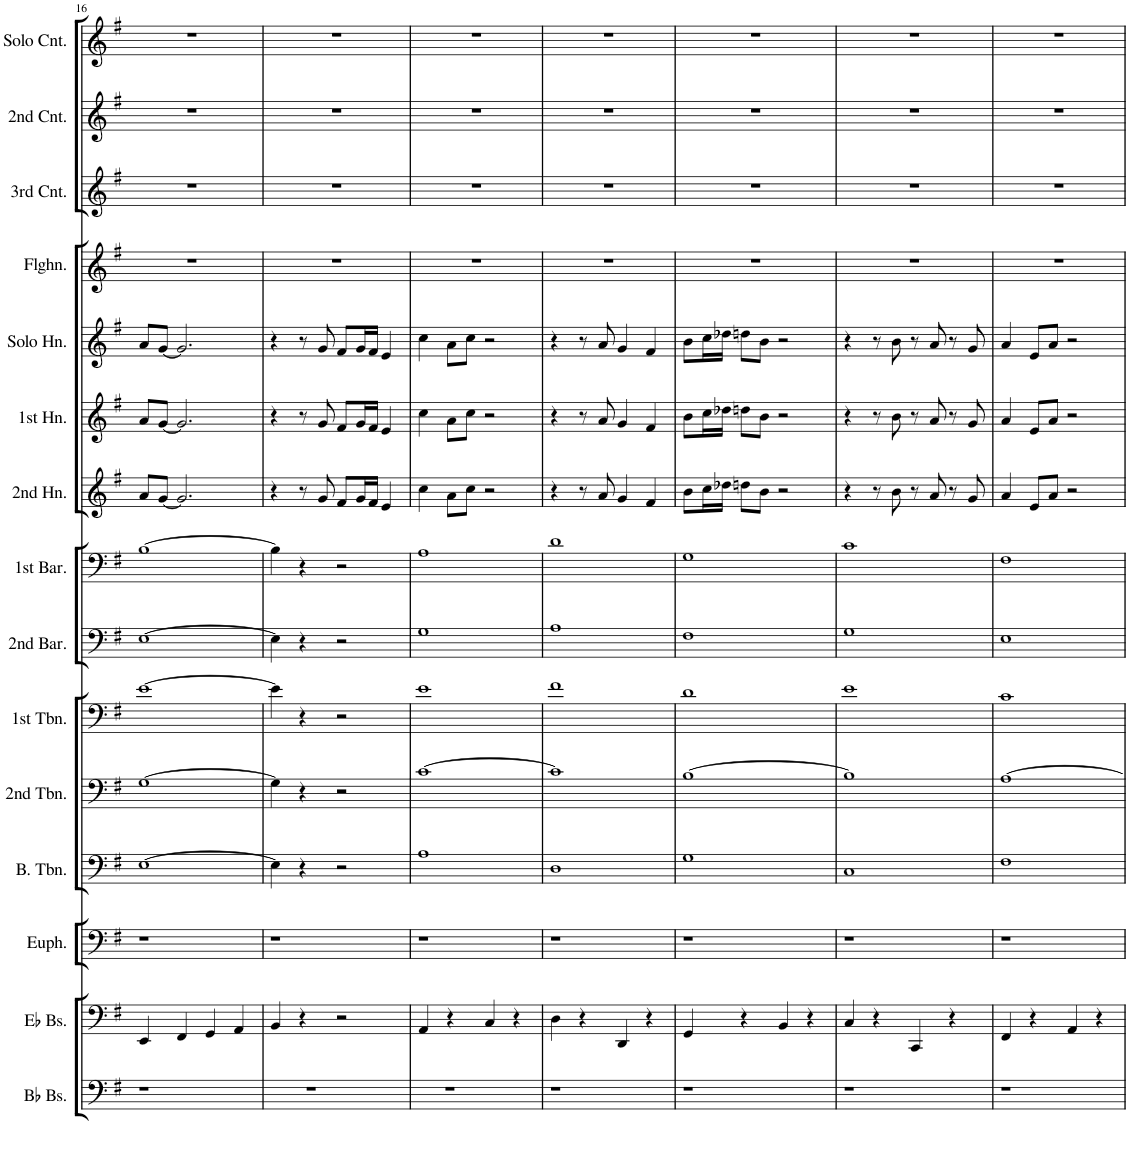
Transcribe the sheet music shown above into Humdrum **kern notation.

**kern	**kern	**kern	**kern	**kern	**kern	**kern	**kern	**kern	**kern	**kern	**kern	**kern	**kern	**kern
*part15	*part14	*part13	*part12	*part11	*part10	*part9	*part8	*part7	*part6	*part5	*part4	*part3	*part2	*part1
*staff15	*staff14	*staff13	*staff12	*staff11	*staff10	*staff9	*staff8	*staff7	*staff6	*staff5	*staff4	*staff3	*staff2	*staff1
*I"Bb Bass	*I"Eb Bass	*I"Euphonium	*I"Bass Trombone	*I"2nd Trombone	*I"1st Trombone	*I"2nd Baritone	*I"1st Baritone	*I"2nd Horn	*I"1st Horn	*I"Solo Horn	*I"Flugelhorn	*I"3rd Cornet	*I"2nd Cornet	*I"Solo Cornet
*I'Bb Bs.	*I'Eb Bs.	*I'Euph.	*I'B. Tbn.	*I'2nd Tbn.	*I'1st Tbn.	*I'2nd Bar.	*I'1st Bar.	*I'2nd Hn.	*I'1st Hn.	*I'Solo Hn.	*I'Flghn.	*I'3rd Cnt.	*I'2nd Cnt.	*I'Solo Cnt.
!!LO:PB:g=z
*clefF4	*clefF4	*clefF4	*clefF4	*clefF4	*clefF4	*clefF4	*clefF4	*clefG2	*clefG2	*clefG2	*clefG2	*clefG2	*clefG2	*clefG2
*	*	*	*	*	*	*Trd4c7	*Trd4c7	*Trd4c7	*Trd4c7	*Trd4c7	*Trd1c2	*Trd1c2	*Trd1c2	*Trd1c2
*k[f#]	*k[f#]	*k[f#]	*k[f#]	*k[f#]	*k[f#]	*k[f#]	*k[f#]	*k[f#]	*k[f#]	*k[f#]	*k[f#]	*k[f#]	*k[f#]	*k[f#]
*M4/4	*M4/4	*M4/4	*M4/4	*M4/4	*M4/4	*M4/4	*M4/4	*M4/4	*M4/4	*M4/4	*M4/4	*M4/4	*M4/4	*M4/4
=16	=16	=16	=16	=16	=16	=16	=16	=16	=16	=16	=16	=16	=16	=16
1r	4EE/	1r	[1E	[1G	[1e	[1E	[1B	8a/L	8a/L	8a/L	1r	1r	1r	1r
.	.	.	.	.	.	.	.	[8g/J	[8g/J	[8g/J	.	.	.	.
.	4FF#/	.	.	.	.	.	.	2.g/]	2.g/]	2.g/]	.	.	.	.
.	4GG/	.	.	.	.	.	.	.	.	.	.	.	.	.
.	4AA/	.	.	.	.	.	.	.	.	.	.	.	.	.
=17	=17	=17	=17	=17	=17	=17	=17	=17	=17	=17	=17	=17	=17	=17
1r	4BB/	1r	4E\]	4G\]	4e\]	4E\]	4B\]	4r	4r	4r	1r	1r	1r	1r
.	4r	.	4r	4r	4r	4r	4r	8r	8r	8r	.	.	.	.
.	.	.	.	.	.	.	.	8g/	8g/	8g/	.	.	.	.
.	2r	.	2r	2r	2r	2r	2r	8f#/L	8f#/L	8f#/L	.	.	.	.
.	.	.	.	.	.	.	.	16g/L	16g/L	16g/L	.	.	.	.
.	.	.	.	.	.	.	.	16f#/JJ	16f#/JJ	16f#/JJ	.	.	.	.
.	.	.	.	.	.	.	.	4e/	4e/	4e/	.	.	.	.
=18	=18	=18	=18	=18	=18	=18	=18	=18	=18	=18	=18	=18	=18	=18
1r	4AA/	1r	1A	[1c	1e	1G	1A	4cc\	4cc\	4cc\	1r	1r	1r	1r
.	4r	.	.	.	.	.	.	8a\L	8a\L	8a\L	.	.	.	.
.	.	.	.	.	.	.	.	8cc\J	8cc\J	8cc\J	.	.	.	.
.	4C/	.	.	.	.	.	.	2r	2r	2r	.	.	.	.
.	4r	.	.	.	.	.	.	.	.	.	.	.	.	.
=19	=19	=19	=19	=19	=19	=19	=19	=19	=19	=19	=19	=19	=19	=19
1r	4D\	1r	1D	1c]	1f#	1A	1d	4r	4r	4r	1r	1r	1r	1r
.	4r	.	.	.	.	.	.	8r	8r	8r	.	.	.	.
.	.	.	.	.	.	.	.	8a/	8a/	8a/	.	.	.	.
.	4DD/	.	.	.	.	.	.	4g/	4g/	4g/	.	.	.	.
.	4r	.	.	.	.	.	.	4f#/	4f#/	4f#/	.	.	.	.
=20	=20	=20	=20	=20	=20	=20	=20	=20	=20	=20	=20	=20	=20	=20
1r	4GG/	1r	1G	[1B	1d	1F#	1G	8b\L	8b\L	8b\L	1r	1r	1r	1r
.	.	.	.	.	.	.	.	16cc\L	16cc\L	16cc\L	.	.	.	.
.	.	.	.	.	.	.	.	16dd-X\JJ	16dd-X\JJ	16dd-X\JJ	.	.	.	.
.	4r	.	.	.	.	.	.	8ddn\L	8ddn\L	8ddn\L	.	.	.	.
.	.	.	.	.	.	.	.	8b\J	8b\J	8b\J	.	.	.	.
.	4BB/	.	.	.	.	.	.	2r	2r	2r	.	.	.	.
.	4r	.	.	.	.	.	.	.	.	.	.	.	.	.
=21	=21	=21	=21	=21	=21	=21	=21	=21	=21	=21	=21	=21	=21	=21
1r	4C/	1r	1C	1B]	1e	1G	1c	4r	4r	4r	1r	1r	1r	1r
.	4r	.	.	.	.	.	.	8r	8r	8r	.	.	.	.
.	.	.	.	.	.	.	.	8b\	8b\	8b\	.	.	.	.
.	4CC/	.	.	.	.	.	.	8r	8r	8r	.	.	.	.
.	.	.	.	.	.	.	.	8a/	8a/	8a/	.	.	.	.
.	4r	.	.	.	.	.	.	8r	8r	8r	.	.	.	.
.	.	.	.	.	.	.	.	8g/	8g/	8g/	.	.	.	.
=22	=22	=22	=22	=22	=22	=22	=22	=22	=22	=22	=22	=22	=22	=22
1r	4FF#/	1r	1F#	[1A	1c	1E	1F#	4a/	4a/	4a/	1r	1r	1r	1r
.	4r	.	.	.	.	.	.	8e/L	8e/L	8e/L	.	.	.	.
.	.	.	.	.	.	.	.	8a/J	8a/J	8a/J	.	.	.	.
.	4AA/	.	.	.	.	.	.	2r	2r	2r	.	.	.	.
.	4r	.	.	.	.	.	.	.	.	.	.	.	.	.
=	=	=	=	=	=	=	=	=	=	=	=	=	=	=
*-	*-	*-	*-	*-	*-	*-	*-	*-	*-	*-	*-	*-	*-	*-
